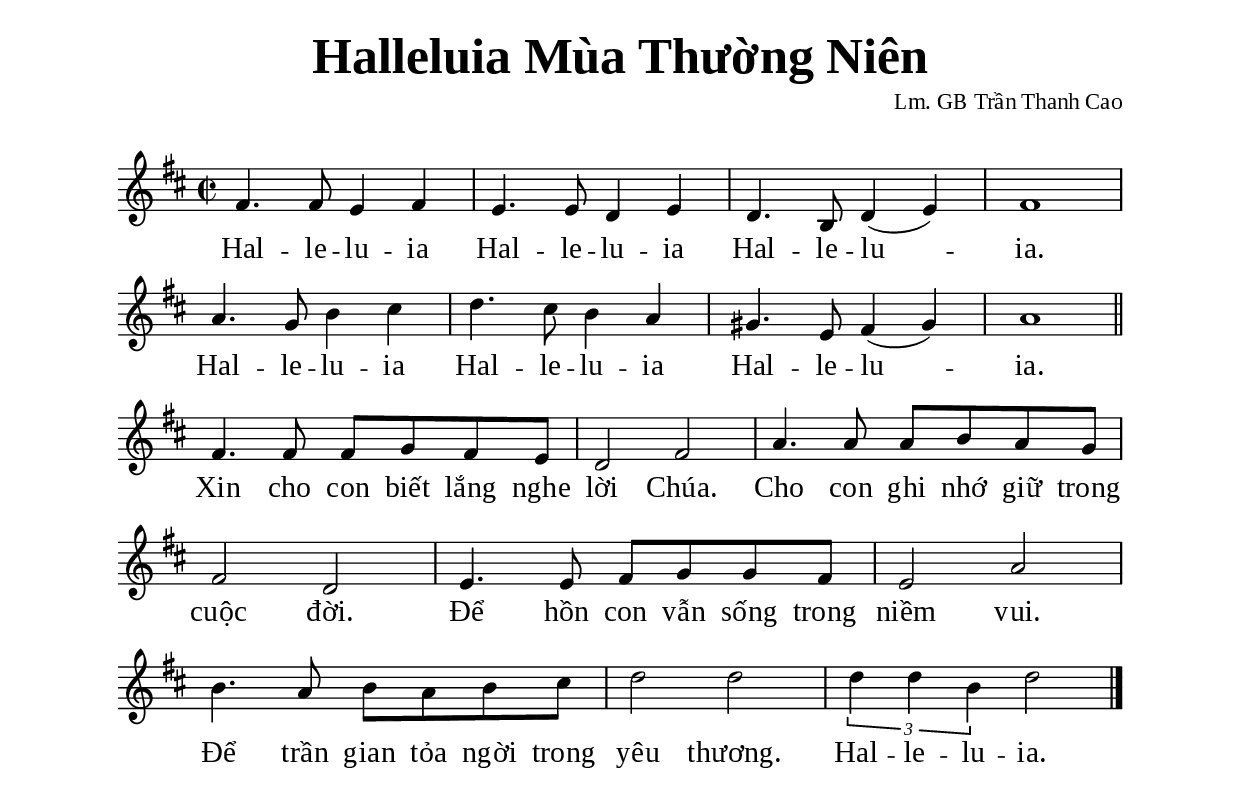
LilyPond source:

% Cài đặt chung
\version "2.22.1"
\include "english.ly"

\header {
  title = \markup { \fontsize #3 "Halleluia Mùa Thường Niên" }
  poet = " "
  composer = "Lm. GB Trần Thanh Cao"
  arranger = " "
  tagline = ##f
}

\paper {
  #(set-paper-size "a4")
  top-margin = 10\mm
  bottom-margin = 10\mm
  left-margin = 20\mm
  right-margin = 20\mm
  indent = #0
  #(define fonts
    (make-pango-font-tree
      "Liberation Serif"
      "Liberation Serif"
      "Liberation Serif"
      (/ 20 20)))
  page-count = #1
}

% Nhạc phiên khúc
nhacPhienKhucMot = \relative c' {
  fs4. fs8 e4 fs |
  e4. e8 d4 e |
  d4. b8 d4 (e) |
  fs1 \break
  a4. g8 b4 cs |
  d4. cs8 b4 a |
  gs4. e8 fs4 (gs) |
  a1 \bar "||" \break
  fs4. fs8 fs g fs e |
  d2 fs |
  a4. a8 a b a g |
  fs2 d |
  e4. e8 fs g g fs |
  e2 a |
  b4. a8 b a b cs |
  d2 d |
  \tuplet 3/2 { d4 d b } d2 \bar "|."
}

% Lời phiên khúc
loiPhienKhucMot = \lyricmode {
  Hal -- le -- lu -- ia Hal -- le -- lu -- ia Hal -- le -- lu -- ia.
  Hal -- le -- lu -- ia Hal -- le -- lu -- ia Hal -- le -- lu -- ia.
  Xin cho con biết lắng nghe lời Chúa.
  Cho con ghi nhớ giữ trong cuộc đời.
  Để hồn con vẫn sống trong niềm vui.
  Để trần gian tỏa ngời trong yêu thương.
  Hal -- le -- lu -- ia.
}


% Dàn trang
\score {
  \new ChoirStaff <<
    \new Staff = phienKhuc \with {
        %\magnifyStaff #(magstep +1)
      }
      <<
      \new Voice = beSop {
        \key d \major \time 2/2 \nhacPhienKhucMot
      }
    >>
    \new Lyrics \lyricsto beSop \loiPhienKhucMot
  >>
  \layout {
    \override Lyrics.LyricText.font-size = #+2.5
    \override Lyrics.LyricSpace.minimum-distance = #1.4
    \override Score.BarNumber.break-visibility = ##(#f #f #f)
    \override Score.SpacingSpanner.uniform-stretching = ##t
  } 
}
